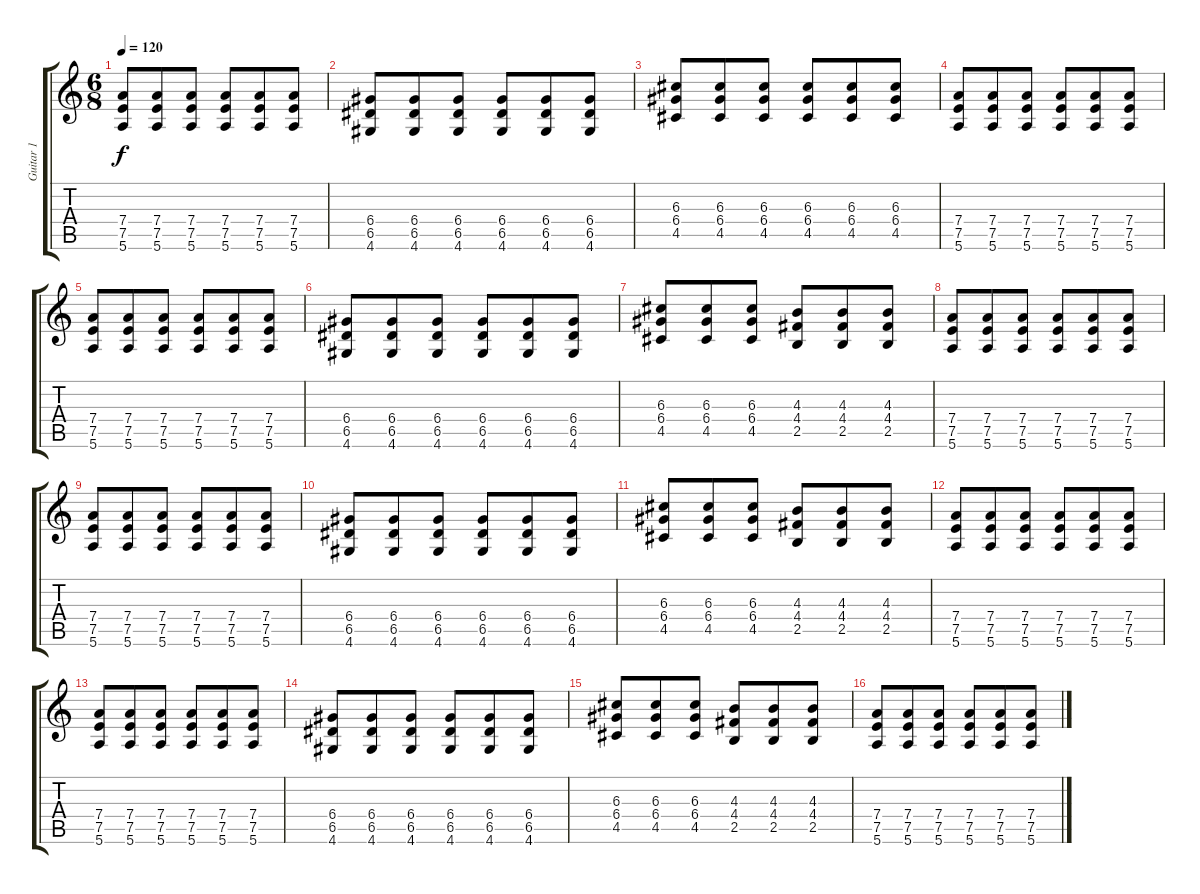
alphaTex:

\track ("Guitar 1" "Guitar 1") {instrument electricguitarclean}
\staff {score tabs}
\tuning (E4 B3 G3 D3 A2 E2) {hide}
\ts (6 8)
\tempo 120
\clef g2
\ks c
(7.4 7.5 5.6).8{dy f} (7.4 7.5 5.6).8 (7.4 7.5 5.6).8 (7.4 7.5 5.6).8 (7.4 7.5 5.6).8 (7.4 7.5 5.6).8 |
(6.4 6.5 4.6).8 (6.4 6.5 4.6).8 (6.4 6.5 4.6).8 (6.4 6.5 4.6).8 (6.4 6.5 4.6).8 (6.4 6.5 4.6).8 |
(6.3 6.4 4.5).8 (6.3 6.4 4.5).8 (6.3 6.4 4.5).8 (6.3 6.4 4.5).8 (6.3 6.4 4.5).8 (6.3 6.4 4.5).8 |
(7.4 7.5 5.6).8 (7.4 7.5 5.6).8 (7.4 7.5 5.6).8 (7.4 7.5 5.6).8 (7.4 7.5 5.6).8 (7.4 7.5 5.6).8 |
(7.4 7.5 5.6).8 (7.4 7.5 5.6).8 (7.4 7.5 5.6).8 (7.4 7.5 5.6).8 (7.4 7.5 5.6).8 (7.4 7.5 5.6).8 |
(6.4 6.5 4.6).8 (6.4 6.5 4.6).8 (6.4 6.5 4.6).8 (6.4 6.5 4.6).8 (6.4 6.5 4.6).8 (6.4 6.5 4.6).8 |
(6.3 6.4 4.5).8 (6.3 6.4 4.5).8 (6.3 6.4 4.5).8 (4.3 4.4 2.5).8 (4.3 4.4 2.5).8 (4.3 4.4 2.5).8 |
(7.4 7.5 5.6).8 (7.4 7.5 5.6).8 (7.4 7.5 5.6).8 (7.4 7.5 5.6).8 (7.4 7.5 5.6).8 (7.4 7.5 5.6).8 |
(7.4 7.5 5.6).8 (7.4 7.5 5.6).8 (7.4 7.5 5.6).8 (7.4 7.5 5.6).8 (7.4 7.5 5.6).8 (7.4 7.5 5.6).8 |
(6.4 6.5 4.6).8 (6.4 6.5 4.6).8 (6.4 6.5 4.6).8 (6.4 6.5 4.6).8 (6.4 6.5 4.6).8 (6.4 6.5 4.6).8 |
(6.3 6.4 4.5).8 (6.3 6.4 4.5).8 (6.3 6.4 4.5).8 (4.3 4.4 2.5).8 (4.3 4.4 2.5).8 (4.3 4.4 2.5).8 |
(7.4 7.5 5.6).8 (7.4 7.5 5.6).8 (7.4 7.5 5.6).8 (7.4 7.5 5.6).8 (7.4 7.5 5.6).8 (7.4 7.5 5.6).8 |
(7.4 7.5 5.6).8 (7.4 7.5 5.6).8 (7.4 7.5 5.6).8 (7.4 7.5 5.6).8 (7.4 7.5 5.6).8 (7.4 7.5 5.6).8 |
(6.4 6.5 4.6).8 (6.4 6.5 4.6).8 (6.4 6.5 4.6).8 (6.4 6.5 4.6).8 (6.4 6.5 4.6).8 (6.4 6.5 4.6).8 |
(6.3 6.4 4.5).8 (6.3 6.4 4.5).8 (6.3 6.4 4.5).8 (4.3 4.4 2.5).8 (4.3 4.4 2.5).8 (4.3 4.4 2.5).8 |
(7.4 7.5 5.6).8 (7.4 7.5 5.6).8 (7.4 7.5 5.6).8 (7.4 7.5 5.6).8 (7.4 7.5 5.6).8 (7.4 7.5 5.6).8
